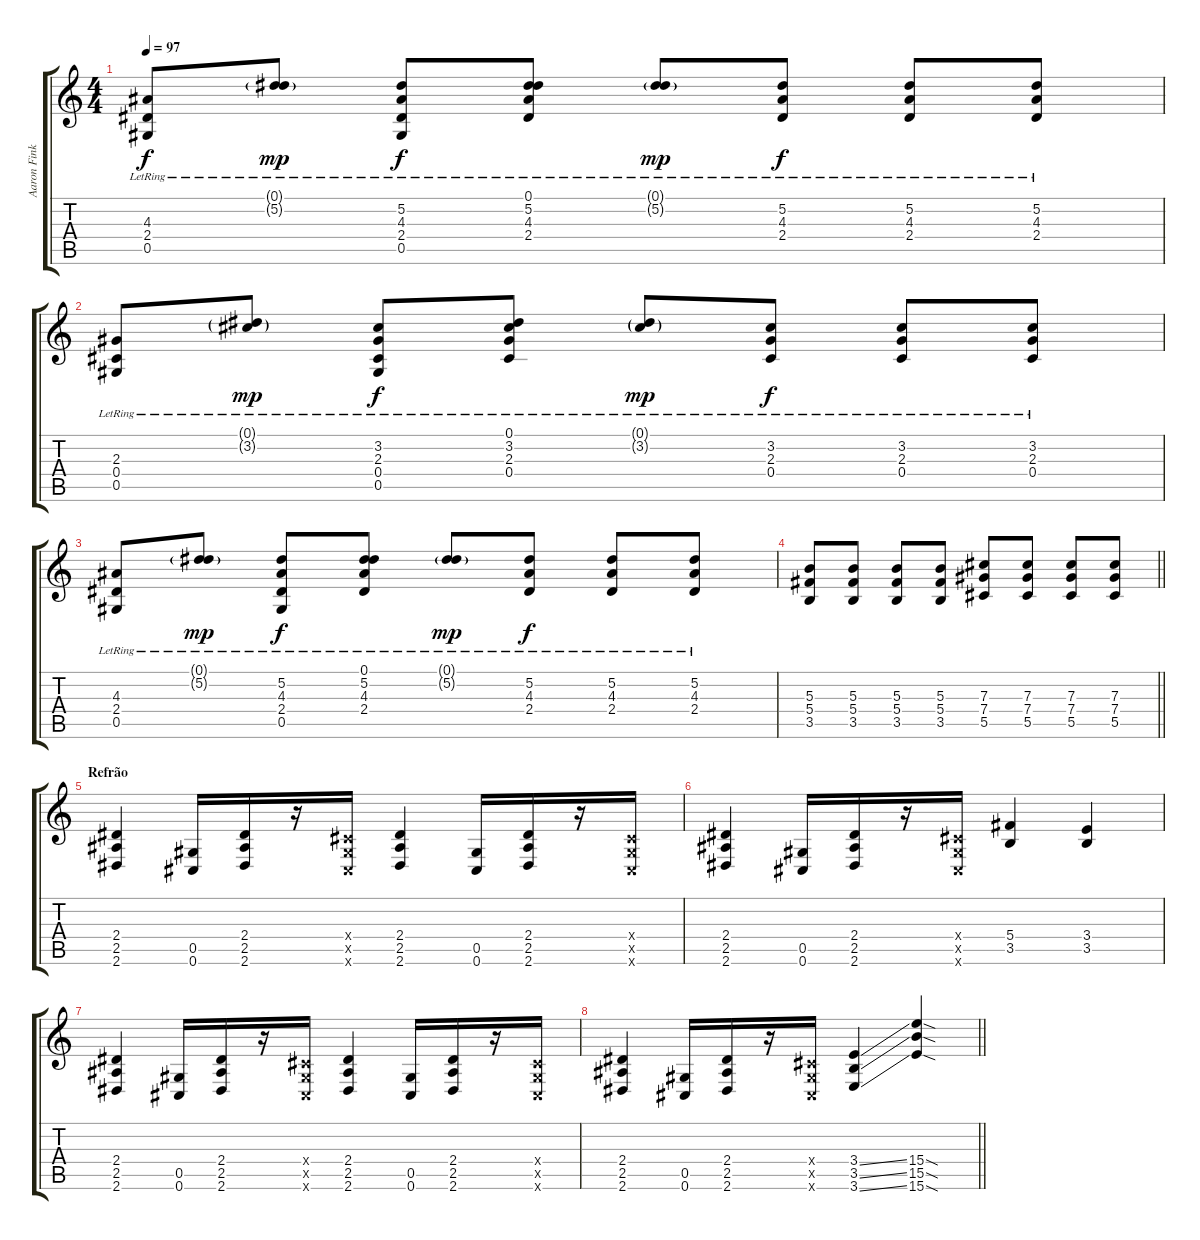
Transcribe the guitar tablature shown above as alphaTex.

\track ("Aaron Fink" "Aaron Fink") {instrument distortionguitar}
\staff {score tabs}
\tuning (Eb4 Bb3 Gb3 Db3 Ab2 Db2) {hide}
\ts (4 4)
\tempo 97
\clef g2
\ks c
(4.3{lr} 2.4{lr} 0.5{lr}).8{dy f} (0.1{g lr} 5.2{g lr}).8{dy mp} (5.2{lr} 4.3{lr} 2.4{lr} 0.5{lr}).8{dy f} (0.1{lr} 5.2{lr} 4.3{lr} 2.4{lr}).8 (0.1{g lr} 5.2{g lr}).8{dy mp} (5.2{lr} 4.3{lr} 2.4{lr}).8{dy f} (5.2{lr} 4.3{lr} 2.4{lr}).8 (5.2{lr} 4.3{lr} 2.4{lr}).8 |
(2.3{lr} 0.4{lr} 0.5{lr}).8 (0.1{g lr} 3.2{g lr}).8{dy mp} (3.2{lr} 2.3{lr} 0.4{lr} 0.5{lr}).8{dy f} (0.1{lr} 3.2{lr} 2.3{lr} 0.4{lr}).8 (0.1{g lr} 3.2{g lr}).8{dy mp} (3.2{lr} 2.3{lr} 0.4{lr}).8{dy f} (3.2{lr} 2.3{lr} 0.4{lr}).8 (3.2{lr} 2.3{lr} 0.4{lr}).8 |
(4.3{lr} 2.4{lr} 0.5{lr}).8 (0.1{g lr} 5.2{g lr}).8{dy mp} (5.2{lr} 4.3{lr} 2.4{lr} 0.5{lr}).8{dy f} (0.1{lr} 5.2{lr} 4.3{lr} 2.4{lr}).8 (0.1{g lr} 5.2{g lr}).8{dy mp} (5.2{lr} 4.3{lr} 2.4{lr}).8{dy f} (5.2{lr} 4.3{lr} 2.4{lr}).8 (5.2{lr} 4.3{lr} 2.4{lr}).8 |
\barLineRight lightlight
(5.3 5.4 3.5).8{volume 9 instrument distortionguitar} (5.3 5.4 3.5).8 (5.3 5.4 3.5).8 (5.3 5.4 3.5).8 (7.3 7.4 5.5).8 (7.3 7.4 5.5).8 (7.3 7.4 5.5).8 (7.3 7.4 5.5).8 |
\section ("" "Refrão")
(2.4 2.5 2.6).4 (0.5 0.6).16 (2.4 2.5 2.6).16 r.16 (0.4{x} 0.5{x} 0.6{x}).16 (2.4 2.5 2.6).4 (0.5 0.6).16 (2.4 2.5 2.6).16 r.16 (0.4{x} 0.5{x} 0.6{x}).16 |
(2.4 2.5 2.6).4 (0.5 0.6).16 (2.4 2.5 2.6).16 r.16 (0.4{x} 0.5{x} 0.6{x}).16 (5.4 3.5).4 (3.4 3.5).4 |
(2.4 2.5 2.6).4 (0.5 0.6).16 (2.4 2.5 2.6).16 r.16 (0.4{x} 0.5{x} 0.6{x}).16 (2.4 2.5 2.6).4 (0.5 0.6).16 (2.4 2.5 2.6).16 r.16 (0.4{x} 0.5{x} 0.6{x}).16 |
\barLineRight lightlight
(2.4 2.5 2.6).4 (0.5 0.6).16 (2.4 2.5 2.6).16 r.16 (0.4{x} 0.5{x} 0.6{x}).16 (3.4{ss} 3.5{ss} 3.6{ss}).4 (15.4{sod} 15.5{sod} 15.6{sod}).4
